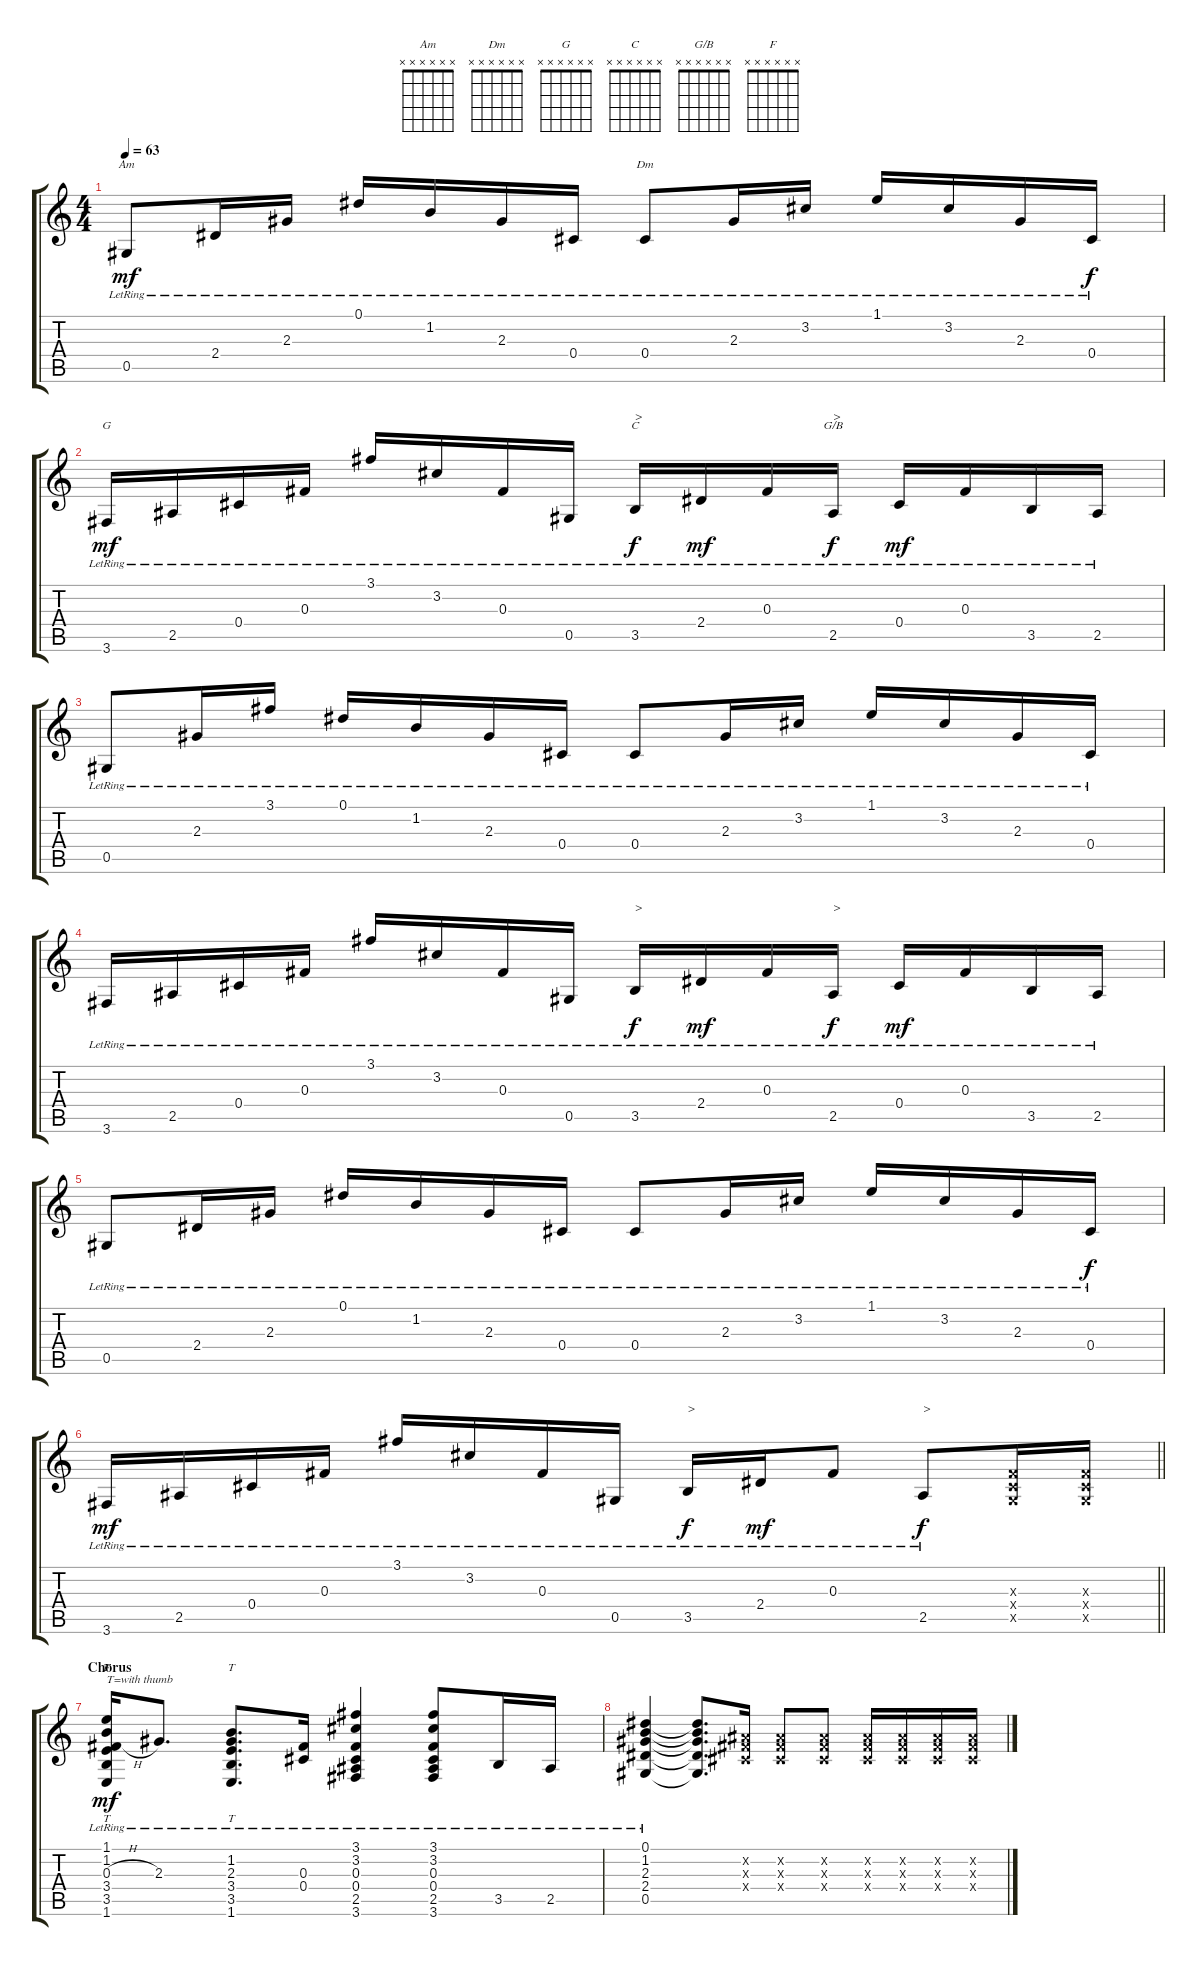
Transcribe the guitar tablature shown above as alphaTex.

\track "" {instrument electricguitarclean}
\staff {score tabs}
\tuning (Eb4 Bb3 Gb3 Db3 Ab2 Eb2) {hide}
\chord ("Am" x x x x x x)
\chord ("Dm" x x x x x x)
\chord ("G" x x x x x x)
\chord ("C" x x x x x x)
\chord ("G/B" x x x x x x)
\chord ("F" x x x x x x)
\ts (4 4)
\tempo 63
\clef g2
\ks c
0.5{lr}.8{ch "Am" dy mf} 2.4{lr}.16 2.3{lr}.16 0.1{lr}.16 1.2{lr}.16 2.3{lr}.16 0.4{lr}.16 0.4{lr}.8{ch "Dm"} 2.3{lr}.16 3.2{lr}.16 1.1{lr}.16 3.2{lr}.16 2.3{lr}.16 0.4{lr}.16{dy f} |
3.6{lr}.16{ch "G" dy mf} 2.5{lr}.16 0.4{lr}.16 0.3{lr}.16 3.1{lr}.16 3.2{lr}.16 0.3{lr}.16 0.5{lr}.16 3.5{lr}.16{ch "C" txt ">" dy f} 2.4{lr}.16{dy mf} 0.3{lr}.16 2.5{lr}.16{ch "G/B" txt ">" dy f} 0.4{lr}.16{dy mf} 0.3{lr}.16 3.5{lr}.16 2.5{lr}.16 |
0.5{lr}.8 2.3{lr}.16 3.1{lr}.16 0.1{lr}.16 1.2{lr}.16 2.3{lr}.16 0.4{lr}.16 0.4{lr}.8 2.3{lr}.16 3.2{lr}.16 1.1{lr}.16 3.2{lr}.16 2.3{lr}.16 0.4{lr}.16 |
3.6{lr}.16 2.5{lr}.16 0.4{lr}.16 0.3{lr}.16 3.1{lr}.16 3.2{lr}.16 0.3{lr}.16 0.5{lr}.16 3.5{lr}.16{txt ">" dy f} 2.4{lr}.16{dy mf} 0.3{lr}.16 2.5{lr}.16{txt ">" dy f} 0.4{lr}.16{dy mf} 0.3{lr}.16 3.5{lr}.16 2.5{lr}.16 |
0.5{lr}.8 2.4{lr}.16 2.3{lr}.16 0.1{lr}.16 1.2{lr}.16 2.3{lr}.16 0.4{lr}.16 0.4{lr}.8 2.3{lr}.16 3.2{lr}.16 1.1{lr}.16 3.2{lr}.16 2.3{lr}.16 0.4{lr}.16{dy f} |
\barLineRight lightlight
3.6{lr}.16{dy mf} 2.5{lr}.16 0.4{lr}.16 0.3{lr}.16 3.1{lr}.16 3.2{lr}.16 0.3{lr}.16 0.5{lr}.16 3.5{lr}.16{txt ">" dy f} 2.4{lr}.16{dy mf} 0.3{lr}.8 2.5{lr}.8{txt ">" dy f} (0.3{x} 0.4{x} 0.5{x}).16 (0.3{x} 0.4{x} 0.5{x}).16 |
\section ("" "Chorus")
(1.1{lr} 1.2{lr} 0.3{h lr} 3.4{lr} 3.5{lr} 1.6{lr}).16{tt ch "F" txt "T=with thumb" dy mf} 2.3{lr}.8{d} (1.2{lr} 2.3{lr} 3.4{lr} 3.5{lr} 1.6{lr}).8{tt d} (0.3{lr} 0.4{lr}).16 (3.1{lr} 3.2{lr} 0.3{lr} 0.4{lr} 2.5{lr} 3.6{lr}).4 (3.1{lr} 3.2{lr} 0.3{lr} 0.4{lr} 2.5{lr} 3.6{lr}).8 3.5{lr}.16 2.5{lr}.16 |
(0.1{lr} 1.2{lr} 2.3{lr} 2.4{lr} 0.5{lr}).4 (0.1{t} 1.2{t} 2.3{t} 2.4{t} 0.5{t}).8{d} (0.2{x} 0.3{x} 0.4{x}).16 (0.2{x} 0.3{x} 0.4{x}).8 (0.2{x} 0.3{x} 0.4{x}).8 (0.2{x} 0.3{x} 0.4{x}).16 (0.2{x} 0.3{x} 0.4{x}).16 (0.2{x} 0.3{x} 0.4{x}).16 (0.2{x} 0.3{x} 0.4{x}).16
